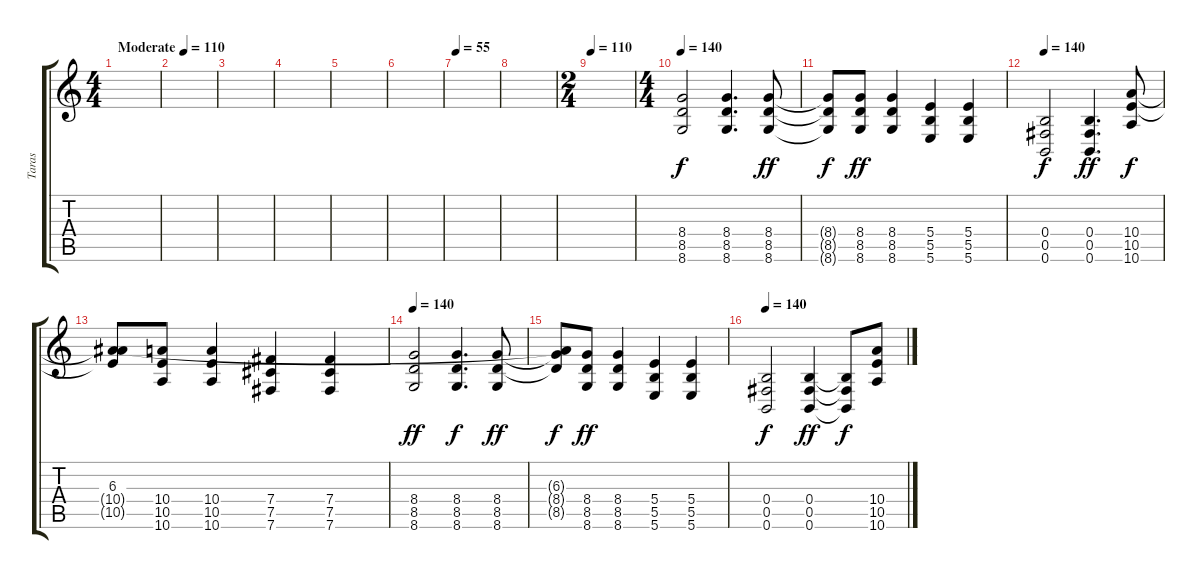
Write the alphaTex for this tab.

\track ("Taras" "Taras") {instrument distortionguitar}
\staff {score tabs}
\tuning (Db4 Ab3 E3 B2 Gb2 B1) {hide}
\ts (4 4)
\tempo (110 "Moderate")
\clef g2
\ks c
|
|
|
|
|
|
\tempo 55
|
|
\ts (2 4)
\tempo 110
|
\ts (4 4)
\tempo 140
(8.4 8.5 8.6).2 (8.4 8.5 8.6).4{d dy f} (8.4 8.5 8.6).8{dy ff} |
(8.4{t} 8.5{t} 8.6{t}).8{dy f} (8.4 8.5 8.6).8{dy ff} (8.4 8.5 8.6).4 (5.4 5.5 5.6).4 (5.4 5.5 5.6).4 |
\tempo 140
(0.4 0.5 0.6).2{dy f} (0.4 0.5 0.6).4{d dy ff} (10.4 10.5 10.6).8{dy f} |
(6.3 10.4{t} 10.5{t}).8 (10.4 10.5 10.6).8 (10.4 10.5 10.6).4 (7.4 7.5 7.6).4 (7.4 7.5 7.6).4 |
\tempo 140
(8.4 8.5 8.6).2{dy ff} (8.4 8.5 8.6).4{d dy f} (8.4 8.5 8.6).8{dy ff} |
(6.3{t} 8.4{t} 8.5{t}).8{dy f} (8.4 8.5 8.6).8{dy ff} (8.4 8.5 8.6).4 (5.4 5.5 5.6).4 (5.4 5.5 5.6).4 |
\tempo 140
(0.4 0.5 0.6).2{dy f} (0.4 0.5 0.6).4{dy ff} (0.4{t} 0.5{t} 0.6{t}).8{dy f} (10.4 10.5 10.6).8
